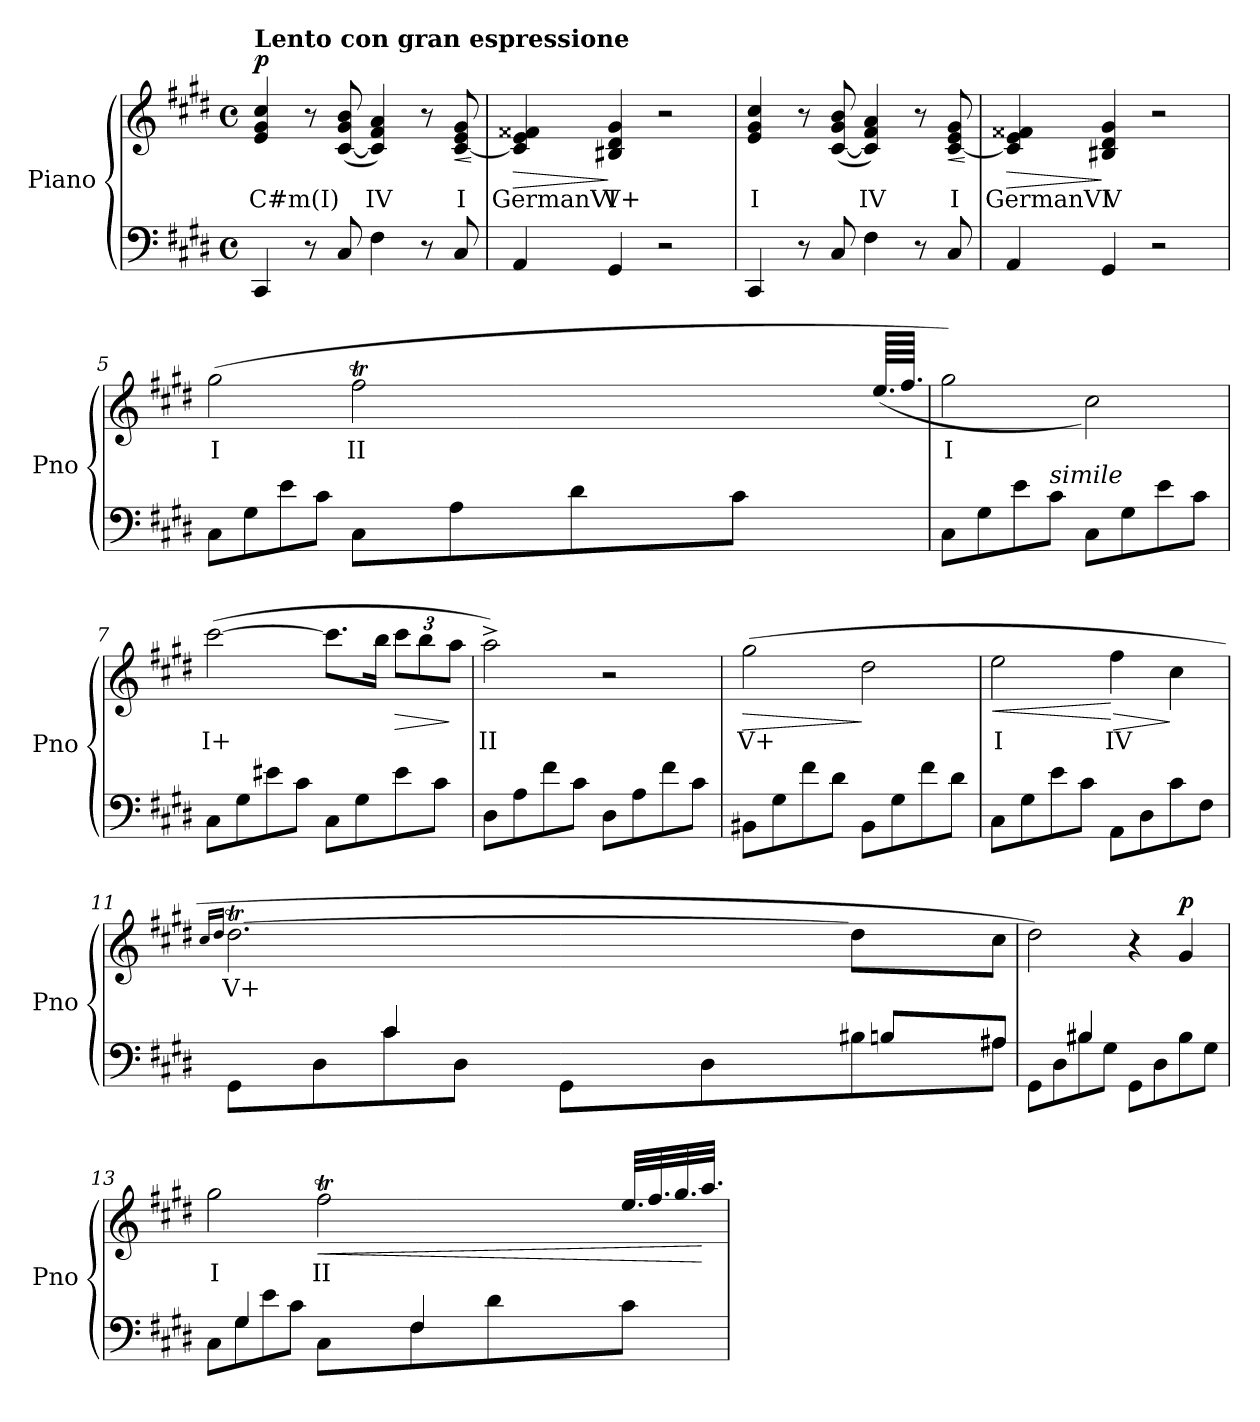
**kern	**kern	**text	**dynam
*part1	*part1	*part1	*part1
*staff2	*staff1	*staff1	*staff1/2
*I"Piano	*	*	*
*I'Pno	*	*	*
*clefF4	*clefG2	*	*
*k[f#c#g#d#]	*k[f#c#g#d#]	*	*
*M4/4	*M4/4	*	*
*met(c)	*met(c)	*	*
=1	=1	=1	=1
!	!LO:TX:a:B:t=Lento con gran espressione	!	!
!	!	!LO:LY:b	!LO:DY:b
4CC#/	4e/ 4g#/ 4cc#/	C#m(I)	p
8r	8r	.	.
8C#/	(>[8c#/ 8g#/ 8b/	.	.
!	!	!LO:LY:b	!
4F#\	4c#/] 4f#/ 4a/)	IV	.
8r	8r	.	.
!	!	!LO:LY:b	!LO:HP:b
8C#/	[8c#/ 8e/ 8g#/	I	<
.	.	.	[
=2	=2	=2	=2
!	!	!LO:LY:b	!LO:HP:b
4AA/	4c#/] 4e/ 4f##X/	GermanVI	>
!	!	!LO:LY:b	!
4GG#/	4B#X/ 4d#/ 4g#/	V+	]
2r	2r	.	.
=3	=3	=3	=3
!	!	!LO:LY:b	!
4CC#/	4e/ 4g#/ 4cc#/	I	.
8r	8r	.	.
8C#/	(>[8c#/ 8g#/ 8b/	.	.
!	!	!LO:LY:b	!
4F#\	4c#/] 4f#/ 4a/)	IV	.
8r	8r	.	.
!	!	!LO:LY:b	!LO:HP:b
8C#/	[8c#/ 8e/ 8g#/	I	<
.	.	.	[
=4	=4	=4	=4
!	!	!LO:LY:b	!LO:HP:b
4AA/	4c#/] 4e/ 4f##X/	GermanVI	>
!	!	!LO:LY:b	!
4GG#/	4B#X/ 4d#/ 4g#/	V	]
2r	2r	.	.
!!LO:LB:g=z
=5	=5	=5	=5
!	!	!LO:LY:b	!
*	*^	*	*
8C#\L	(>2gg#\	2ryy	I	.
8G#\	.	.	.	.
8e\	.	.	.	.
8c#\J	.	.	.	.
!	!	!	!LO:LY:b	!
8C#\L	2ff#T\	32ff#yy	II	.
.	.	32gg#yy	.	.
.	.	32ff#yy	.	.
.	.	32gg#yy	.	.
8A\	.	32ff#yy	.	.
.	.	32gg#yy	.	.
.	.	64ff#yy	.	.
.	.	64gg#yy	.	.
.	.	64ff#yy	.	.
.	.	64gg#yy	.	.
8d#\	.	64ff#yy	.	.
.	.	64gg#yy	.	.
.	.	64ff#yy	.	.
.	.	64gg#yy	.	.
.	.	64ff#yy	.	.
.	.	64gg#yy	.	.
.	.	64ff#yy	.	.
.	.	64gg#yy	.	.
8c#\J	.	64ff#yy	.	.
.	.	64gg#yy	.	.
.	.	64ff#yy	.	.
.	.	64gg#yy	.	.
*	*	*Xtuplet	*	*
.	.	96ff#yy	.	.
.	.	96gg#yy	.	.
.	.	96ff#yy	.	.
.	.	(<96.ee/LL	.	.
.	.	96.ff#/JJ	.	.
=6	=6	=6	=6	=6
!	!	!	!LO:LY:b	!
*	*v	*v	*	*
8C#\L	2gg#\)	I	.
8G#\	.	.	.
8e\	.	.	.
!LO:TX:a:i:t=simile	!	!	!
8c#\J	.	.	.
8C#\L	2cc#\)	.	.
8G#\	.	.	.
8e\	.	.	.
8c#\J	.	.	.
!!LO:LB:g=z
=7	=7	=7	=7
!	!	!LO:LY:b	!
8C#\L	(>[2ccc#\	I+	.
8G#\	.	.	.
8e#X\	.	.	.
8c#\J	.	.	.
8C#\L	8.ccc#\L]	.	.
8G#\	.	.	.
.	16bb\Jk	.	.
*	*tuplet	*	*
!	!	!	!LO:HP:b
8e#\	12ccc#\L	.	>
.	12bb\	.	.
8c#\J	.	.	.
.	12aa\J	.	]
=8	=8	=8	=8
!	!	!LO:LY:b	!
8D#\L	2aa^\)	II	.
8A\	.	.	.
8f#\	.	.	.
8c#\J	.	.	.
8D#\L	2r	.	.
8A\	.	.	.
8f#\	.	.	.
8c#\J	.	.	.
=9	=9	=9	=9
!	!	!LO:LY:b	!LO:HP:b
8BB#X\L	(>2gg#\	V+	>
8G#\	.	.	.
8f#\	.	.	.
8d#\J	.	.	.
8BB#\L	2dd#\	.	]
8G#\	.	.	.
8f#\	.	.	.
8d#\J	.	.	.
=10	=10	=10	=10
!	!	!LO:LY:b	!LO:HP:b
8C#\L	2ee\	I	<
8G#\	.	.	.
8e\	.	.	.
8c#\J	.	.	.
!	!	!LO:LY:b	!LO:HP:n=1:b
8AA\L	4ff#\	IV	[ >
8D#\	.	.	.
8c#\	4cc#\	.	]
8F#\J	.	.	.
!!LO:LB:g=z
=11	=11	=11	=11
.	16qcc#/LL	.	.
.	16qdd#/JJ	.	.
*^	*^	*	*
!	!	!	!	!LO:LY:b	!
8GG#\L	4ryy	[2.dd#t\	32cc#yy	V+	.
.	.	.	32dd#yy	.	.
.	.	.	32eeyy	.	.
.	.	.	32dd#yy	.	.
8D#\	.	.	32eeyy	.	.
.	.	.	32dd#yy	.	.
.	.	.	32eeyy	.	.
.	.	.	32dd#yy	.	.
8c#\	4c#/	.	32eeyy	.	.
.	.	.	32dd#yy	.	.
.	.	.	32eeyy	.	.
.	.	.	32dd#yy	.	.
8D#\J	.	.	32eeyy	.	.
.	.	.	32dd#yy	.	.
.	.	.	64eeyy	.	.
.	.	.	64dd#yy	.	.
.	.	.	64eeyy	.	.
.	.	.	64dd#yy	.	.
8GG#\L	4ryy	.	64eeyy	.	.
.	.	.	64dd#yy	.	.
.	.	.	64eeyy	.	.
.	.	.	64dd#yy	.	.
.	.	.	64eeyy	.	.
.	.	.	64dd#yy	.	.
.	.	.	64eeyy	.	.
.	.	.	64dd#yy	.	.
8D#\	.	.	64eeyy	.	.
.	.	.	64dd#yy	.	.
.	.	.	64eeyy	.	.
.	.	.	64dd#yy	.	.
.	.	.	64eeyy	.	.
.	.	.	64dd#yy	.	.
.	.	.	64eeyy	.	.
.	.	.	64dd#yy	.	.
8B#X\	8Bn/L	8dd#\L]	64eeyy	.	.
.	.	.	64dd#yy	.	.
.	.	.	64eeyy	.	.
.	.	.	64dd#yy	.	.
.	.	.	64eeyy	.	.
.	.	.	64dd#yy	.	.
.	.	.	64eeyy	.	.
.	.	.	64dd#yy	.	.
8A#X\J	8A#/J	8cc#\J	8ryy	.	.
*	*	*v	*v	*	*
!!LO:PB:g=z
=12	=12	=12	=12	=12
8GG#\L	4ryy	2dd#\)	.	.
8D#\	.	.	.	.
8B#X\	4B#X/	.	.	.
8G#\J	.	.	.	.
8GG#\L	2ryy	4r	.	.
8D#\	.	.	.	.
!	!	!	!	!LO:DY:b
8B#\	.	4g#/	.	p
8G#\J	.	.	.	.
=13	=13	=13	=13	=13
!	!	!	!LO:LY:b	!
*	*	*^	*	*
8C#\L	8ryy	2gg#\	2ryy	I	.
8G#\	4G#/	.	.	.	.
8e\	.	.	.	.	.
8c#\J	4ryy	.	.	.	.
!	!	!	!	!LO:LY:b	!LO:HP:b
8C#\L	.	2ff#T\	32ff#yy	II	<
.	.	.	32gg#yy	.	.
.	.	.	32ff#yy	.	.
.	.	.	32gg#yy	.	.
8F#\	4F#/	.	32ff#yy	.	.
.	.	.	32gg#yy	.	.
.	.	.	32ff#yy	.	.
.	.	.	32gg#yy	.	.
8d#\	.	.	32ff#yy	.	.
.	.	.	64gg#yy	.	.
.	.	.	64ff#yy	.	.
.	.	.	64gg#yy	.	.
.	.	.	64ff#yy	.	.
.	.	.	64gg#yy	.	.
.	.	.	64ff#yy	.	.
*	*	*	*Xtuplet	*	*
8c#\J	8ryy	.	48.ee/LL	.	.
.	.	.	48.ff#/	.	.
.	.	.	48.gg#/	.	.
.	.	.	48.aa/JJ	.	[
*v	*v	*	*	*	*
*	*v	*v	*	*
=	=	=	=
*-	*-	*-	*-
